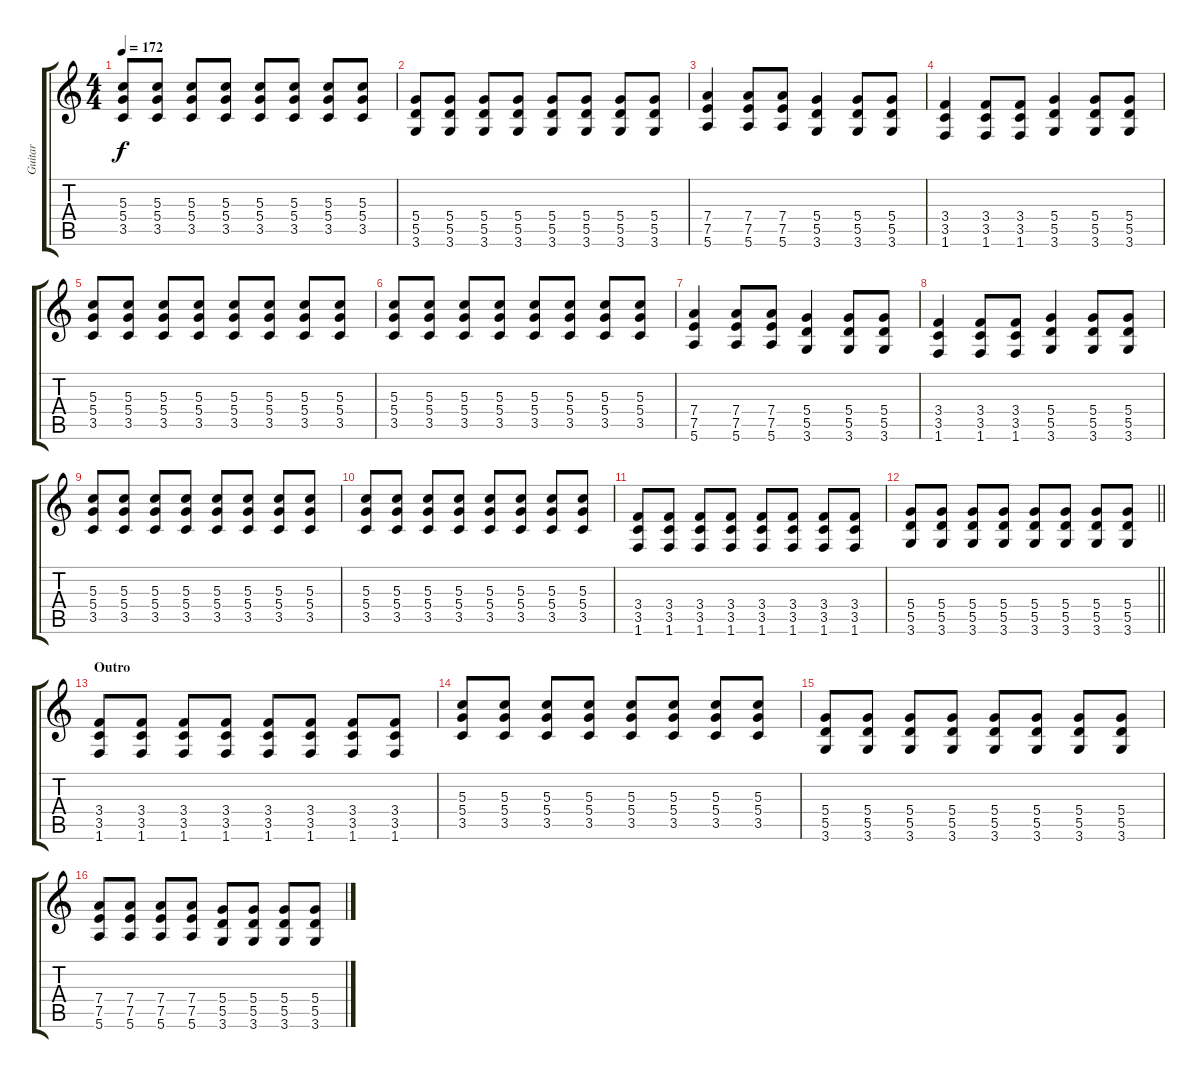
\track ("Guitar" "Guitar") {instrument distortionguitar}
\staff {score tabs}
\tuning (E4 B3 G3 D3 A2 E2) {hide}
\ts (4 4)
\tempo 172
\clef g2
\ks c
(5.3 5.4 3.5).8{dy f} (5.3 5.4 3.5).8 (5.3 5.4 3.5).8 (5.3 5.4 3.5).8 (5.3 5.4 3.5).8 (5.3 5.4 3.5).8 (5.3 5.4 3.5).8 (5.3 5.4 3.5).8 |
(5.4 5.5 3.6).8 (5.4 5.5 3.6).8 (5.4 5.5 3.6).8 (5.4 5.5 3.6).8 (5.4 5.5 3.6).8 (5.4 5.5 3.6).8 (5.4 5.5 3.6).8 (5.4 5.5 3.6).8 |
(7.4 7.5 5.6).4 (7.4 7.5 5.6).8 (7.4 7.5 5.6).8 (5.4 5.5 3.6).4 (5.4 5.5 3.6).8 (5.4 5.5 3.6).8 |
(3.4 3.5 1.6).4 (3.4 3.5 1.6).8 (3.4 3.5 1.6).8 (5.4 5.5 3.6).4 (5.4 5.5 3.6).8 (5.4 5.5 3.6).8 |
(5.3 5.4 3.5).8 (5.3 5.4 3.5).8 (5.3 5.4 3.5).8 (5.3 5.4 3.5).8 (5.3 5.4 3.5).8 (5.3 5.4 3.5).8 (5.3 5.4 3.5).8 (5.3 5.4 3.5).8 |
(5.3 5.4 3.5).8 (5.3 5.4 3.5).8 (5.3 5.4 3.5).8 (5.3 5.4 3.5).8 (5.3 5.4 3.5).8 (5.3 5.4 3.5).8 (5.3 5.4 3.5).8 (5.3 5.4 3.5).8 |
(7.4 7.5 5.6).4 (7.4 7.5 5.6).8 (7.4 7.5 5.6).8 (5.4 5.5 3.6).4 (5.4 5.5 3.6).8 (5.4 5.5 3.6).8 |
(3.4 3.5 1.6).4 (3.4 3.5 1.6).8 (3.4 3.5 1.6).8 (5.4 5.5 3.6).4 (5.4 5.5 3.6).8 (5.4 5.5 3.6).8 |
(5.3 5.4 3.5).8 (5.3 5.4 3.5).8 (5.3 5.4 3.5).8 (5.3 5.4 3.5).8 (5.3 5.4 3.5).8 (5.3 5.4 3.5).8 (5.3 5.4 3.5).8 (5.3 5.4 3.5).8 |
(5.3 5.4 3.5).8 (5.3 5.4 3.5).8 (5.3 5.4 3.5).8 (5.3 5.4 3.5).8 (5.3 5.4 3.5).8 (5.3 5.4 3.5).8 (5.3 5.4 3.5).8 (5.3 5.4 3.5).8 |
(3.4 3.5 1.6).8 (3.4 3.5 1.6).8 (3.4 3.5 1.6).8 (3.4 3.5 1.6).8 (3.4 3.5 1.6).8 (3.4 3.5 1.6).8 (3.4 3.5 1.6).8 (3.4 3.5 1.6).8 |
\barLineRight lightlight
(5.4 5.5 3.6).8 (5.4 5.5 3.6).8 (5.4 5.5 3.6).8 (5.4 5.5 3.6).8 (5.4 5.5 3.6).8 (5.4 5.5 3.6).8 (5.4 5.5 3.6).8 (5.4 5.5 3.6).8 |
\section ("" "Outro")
(3.4 3.5 1.6).8 (3.4 3.5 1.6).8 (3.4 3.5 1.6).8 (3.4 3.5 1.6).8 (3.4 3.5 1.6).8 (3.4 3.5 1.6).8 (3.4 3.5 1.6).8 (3.4 3.5 1.6).8 |
(5.3 5.4 3.5).8 (5.3 5.4 3.5).8 (5.3 5.4 3.5).8 (5.3 5.4 3.5).8 (5.3 5.4 3.5).8 (5.3 5.4 3.5).8 (5.3 5.4 3.5).8 (5.3 5.4 3.5).8 |
(5.4 5.5 3.6).8 (5.4 5.5 3.6).8 (5.4 5.5 3.6).8 (5.4 5.5 3.6).8 (5.4 5.5 3.6).8 (5.4 5.5 3.6).8 (5.4 5.5 3.6).8 (5.4 5.5 3.6).8 |
(7.4 7.5 5.6).8 (7.4 7.5 5.6).8 (7.4 7.5 5.6).8 (7.4 7.5 5.6).8 (5.4 5.5 3.6).8 (5.4 5.5 3.6).8 (5.4 5.5 3.6).8 (5.4 5.5 3.6).8
